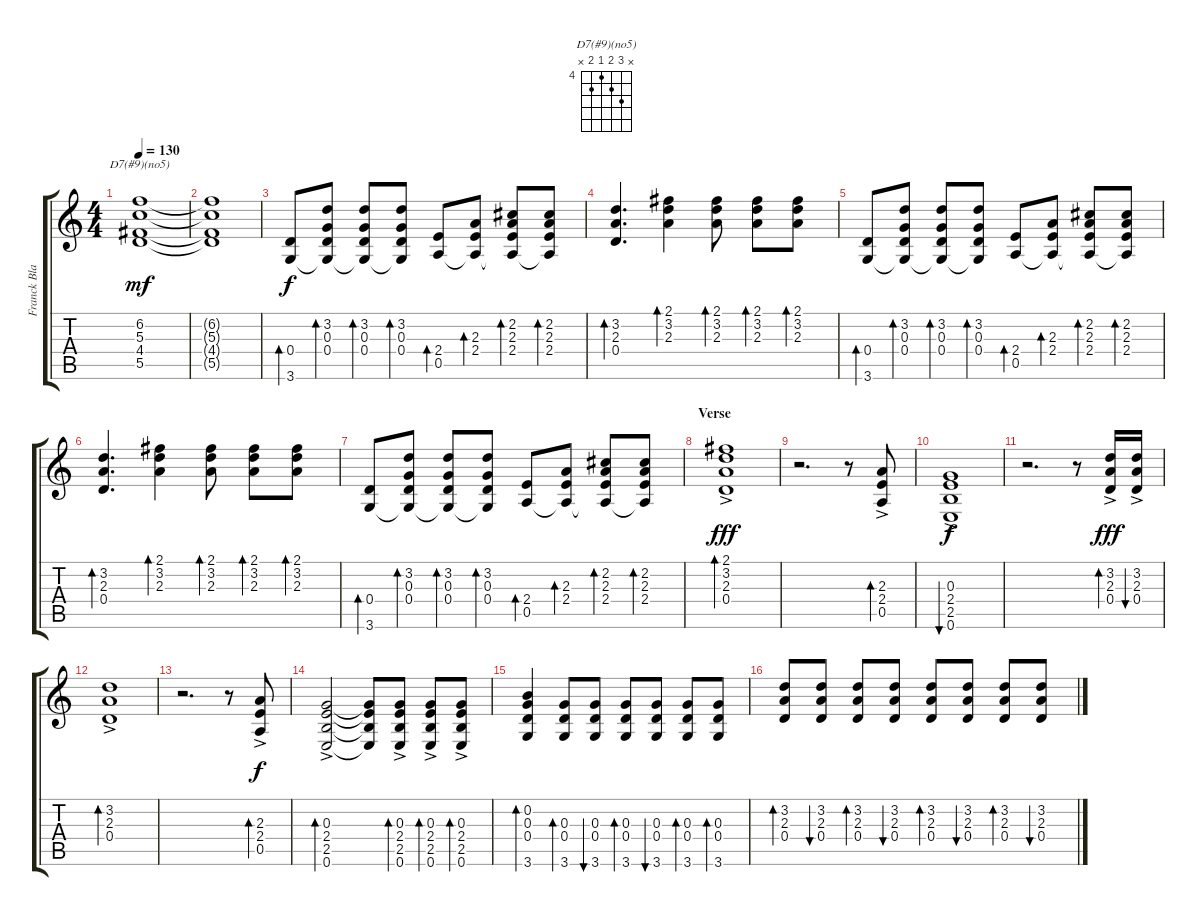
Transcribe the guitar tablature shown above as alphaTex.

\track ("Franck Black - Guitar 1" "Franck Bla") {instrument acousticguitarsteel}
\staff {score tabs}
\tuning (E4 B3 G3 D3 A2 E2) {hide}
\chord ("D7(#9)(no5)" x 6 5 4 5 x) {firstfret 4}
\ts (4 4)
\tempo 130
\clef g2
\ks c
(6.2 5.3 4.4 5.5).1{ch "D7(#9)(no5)" dy mf instrument acousticguitarsteel} |
(6.2{t} 5.3{t} 4.4{t} 5.5{t}).1 |
(0.4 3.6).8{bd 60 dy f} (3.2 0.3 0.4 3.6{t}).8{bd 60} (3.2 0.3 0.4 3.6{t}).8{bd 60} (3.2 0.3 0.4 3.6{t}).8{bd 60} (2.4 0.5).8{bd 60} (2.3 2.4 0.5{t}).8{bd 60} (2.2 2.3 2.4 0.5{t}).8{bd 60} (2.2 2.3 2.4 0.5{t}).8{bd 60} |
(3.2 2.3 0.4).4{d bd 60} (2.1 3.2 2.3).4{bd 60} (2.1 3.2 2.3).8{bd 60} (2.1 3.2 2.3).8{bd 60} (2.1 3.2 2.3).8{bd 60} |
(0.4 3.6).8{bd 60} (3.2 0.3 0.4 3.6{t}).8{bd 60} (3.2 0.3 0.4 3.6{t}).8{bd 60} (3.2 0.3 0.4 3.6{t}).8{bd 60} (2.4 0.5).8{bd 60} (2.3 2.4 0.5{t}).8{bd 60} (2.2 2.3 2.4 0.5{t}).8{bd 60} (2.2 2.3 2.4 0.5{t}).8{bd 60} |
(3.2 2.3 0.4).4{d bd 60} (2.1 3.2 2.3).4{bd 60} (2.1 3.2 2.3).8{bd 60} (2.1 3.2 2.3).8{bd 60} (2.1 3.2 2.3).8{bd 60} |
(0.4 3.6).8{bd 60} (3.2 0.3 0.4 3.6{t}).8{bd 60} (3.2 0.3 0.4 3.6{t}).8{bd 60} (3.2 0.3 0.4 3.6{t}).8{bd 60} (2.4 0.5).8{bd 60} (2.3 2.4 0.5{t}).8{bd 60} (2.2 2.3 2.4 0.5{t}).8{bd 60} (2.2 2.3 2.4 0.5{t}).8{bd 60} |
\section ("" "Verse")
(2.1 3.2 2.3 0.4{ac}).1{bd 60 dy fff} |
r.2{d} r.8 (2.3 2.4 0.5{ac}).8{bd 60} |
(0.3 2.4 2.5{ac} 0.6).1{bu 60 dy f} |
r.2{d} r.8 (3.2 2.3 0.4{ac}).16{bd 60 dy fff} (3.2 2.3 0.4{ac}).16{bu 60} |
(3.2 2.3 0.4{ac}).1{bd 60} |
r.2{d} r.8 (2.3 2.4{ac} 0.5).8{bd 60 dy f} |
(0.3 2.4{ac} 2.5 0.6).2{bd 60} (0.3{t} 2.4{t} 2.5{t} 0.6{t}).8 (0.3 2.4{ac} 2.5 0.6).8{bd 60} (0.3 2.4{ac} 2.5 0.6).8{bd 60} (0.3 2.4{ac} 2.5 0.6).8{bd 60} |
(0.2 0.3 0.4 3.6).4{bd 60} (0.3 0.4 3.6).8{bd 60} (0.3 0.4 3.6).8{bu 60} (0.3 0.4 3.6).8{bd 60} (0.3 0.4 3.6).8{bu 60} (0.3 0.4 3.6).8{bd 60} (0.3 0.4 3.6).8{bd 60} |
(3.2 2.3 0.4).8{bd 60} (3.2 2.3 0.4).8{bu 60} (3.2 2.3 0.4).8{bd 60} (3.2 2.3 0.4).8{bu 60} (3.2 2.3 0.4).8{bd 60} (3.2 2.3 0.4).8{bu 60} (3.2 2.3 0.4).8{bd 60} (3.2 2.3 0.4).8{bu 60}
